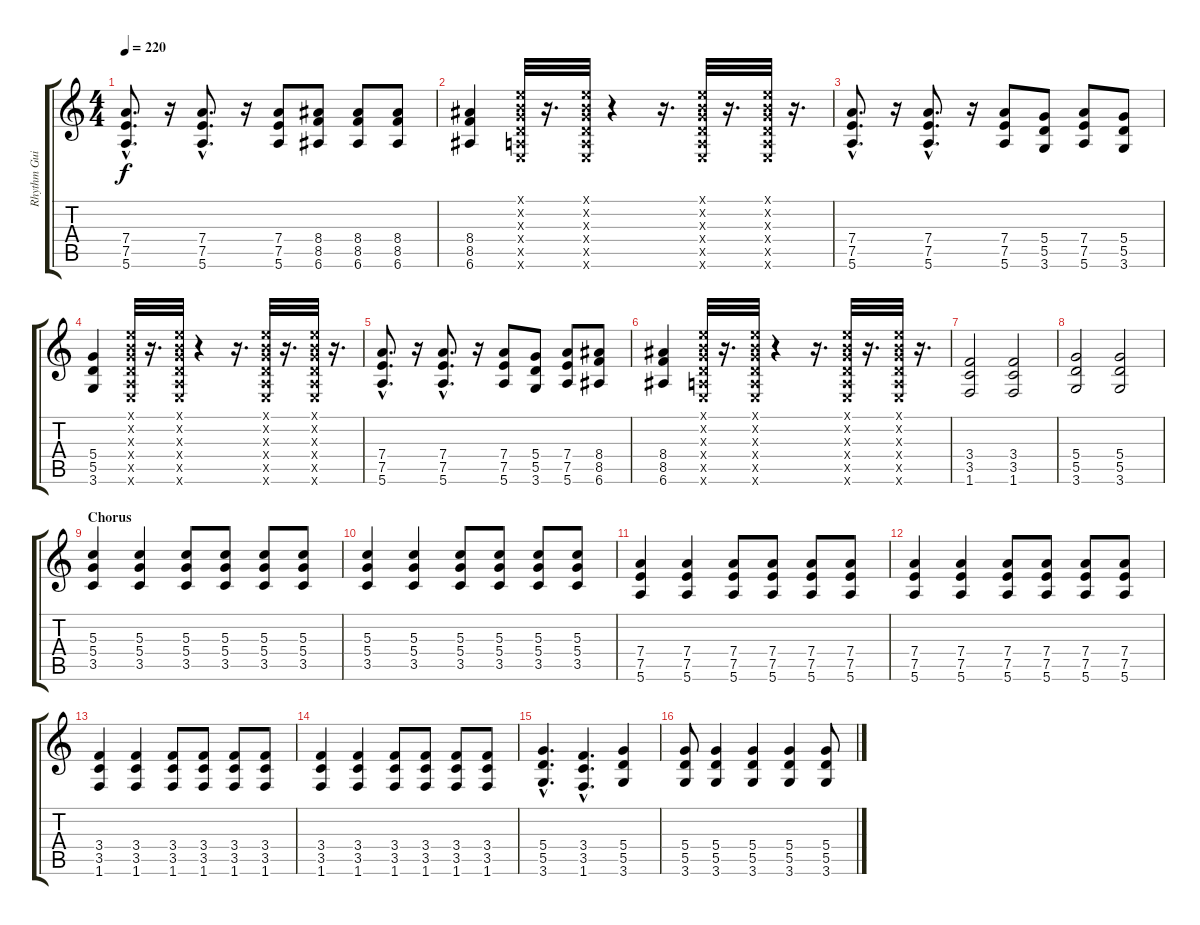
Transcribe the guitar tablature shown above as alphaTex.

\track ("Rhythm Guitar" "Rhythm Gui") {instrument distortionguitar}
\staff {score tabs}
\tuning (E4 B3 G3 D3 A2 E2) {hide}
\ts (4 4)
\tempo 220
\clef g2
\ks c
(7.4{hac} 7.5{hac} 5.6{hac}).8{d dy f} r.16 (7.4{hac} 7.5{hac} 5.6{hac}).8{d} r.16 (7.4 7.5 5.6).8 (8.4 8.5 6.6).8 (8.4 8.5 6.6).8 (8.4 8.5 6.6).8 |
(8.4 8.5 6.6).4 (0.1{x} 0.2{x} 0.3{x} 0.4{x} 0.5{x} 0.6{x}).32 r.16{d} (0.1{x} 0.2{x} 0.3{x} 0.4{x} 0.5{x} 0.6{x}).32 r.4 r.16{d} (0.1{x} 0.2{x} 0.3{x} 0.4{x} 0.5{x} 0.6{x}).32 r.16{d} (0.1{x} 0.2{x} 0.3{x} 0.4{x} 0.5{x} 0.6{x}).32 r.16{d} |
(7.4{hac} 7.5{hac} 5.6{hac}).8{d} r.16 (7.4{hac} 7.5{hac} 5.6{hac}).8{d} r.16 (7.4 7.5 5.6).8 (5.4 5.5 3.6).8 (7.4 7.5 5.6).8 (5.4 5.5 3.6).8 |
(5.4 5.5 3.6).4 (0.1{x} 0.2{x} 0.3{x} 0.4{x} 0.5{x} 0.6{x}).32 r.16{d} (0.1{x} 0.2{x} 0.3{x} 0.4{x} 0.5{x} 0.6{x}).32 r.4 r.16{d} (0.1{x} 0.2{x} 0.3{x} 0.4{x} 0.5{x} 0.6{x}).32 r.16{d} (0.1{x} 0.2{x} 0.3{x} 0.4{x} 0.5{x} 0.6{x}).32 r.16{d} |
(7.4{hac} 7.5{hac} 5.6{hac}).8{d} r.16 (7.4{hac} 7.5{hac} 5.6{hac}).8{d} r.16 (7.4 7.5 5.6).8 (5.4 5.5 3.6).8 (7.4 7.5 5.6).8 (8.4 8.5 6.6).8 |
(8.4 8.5 6.6).4 (0.1{x} 0.2{x} 0.3{x} 0.4{x} 0.5{x} 0.6{x}).32 r.16{d} (0.1{x} 0.2{x} 0.3{x} 0.4{x} 0.5{x} 0.6{x}).32 r.4 r.16{d} (0.1{x} 0.2{x} 0.3{x} 0.4{x} 0.5{x} 0.6{x}).32 r.16{d} (0.1{x} 0.2{x} 0.3{x} 0.4{x} 0.5{x} 0.6{x}).32 r.16{d} |
(3.4 3.5 1.6).2 (3.4 3.5 1.6).2 |
(5.4 5.5 3.6).2 (5.4 5.5 3.6).2 |
\section ("" "Chorus")
(5.3 5.4 3.5).4 (5.3 5.4 3.5).4 (5.3 5.4 3.5).8 (5.3 5.4 3.5).8 (5.3 5.4 3.5).8 (5.3 5.4 3.5).8 |
(5.3 5.4 3.5).4 (5.3 5.4 3.5).4 (5.3 5.4 3.5).8 (5.3 5.4 3.5).8 (5.3 5.4 3.5).8 (5.3 5.4 3.5).8 |
(7.4 7.5 5.6).4 (7.4 7.5 5.6).4 (7.4 7.5 5.6).8 (7.4 7.5 5.6).8 (7.4 7.5 5.6).8 (7.4 7.5 5.6).8 |
(7.4 7.5 5.6).4 (7.4 7.5 5.6).4 (7.4 7.5 5.6).8 (7.4 7.5 5.6).8 (7.4 7.5 5.6).8 (7.4 7.5 5.6).8 |
(3.4 3.5 1.6).4 (3.4 3.5 1.6).4 (3.4 3.5 1.6).8 (3.4 3.5 1.6).8 (3.4 3.5 1.6).8 (3.4 3.5 1.6).8 |
(3.4 3.5 1.6).4 (3.4 3.5 1.6).4 (3.4 3.5 1.6).8 (3.4 3.5 1.6).8 (3.4 3.5 1.6).8 (3.4 3.5 1.6).8 |
(5.4{hac} 5.5{hac} 3.6{hac}).4{d} (3.4{hac} 3.5{hac} 1.6{hac}).4{d} (5.4 5.5 3.6).4 |
(5.4 5.5 3.6).8 (5.4 5.5 3.6).4 (5.4 5.5 3.6).4 (5.4 5.5 3.6).4 (5.4 5.5 3.6).8
